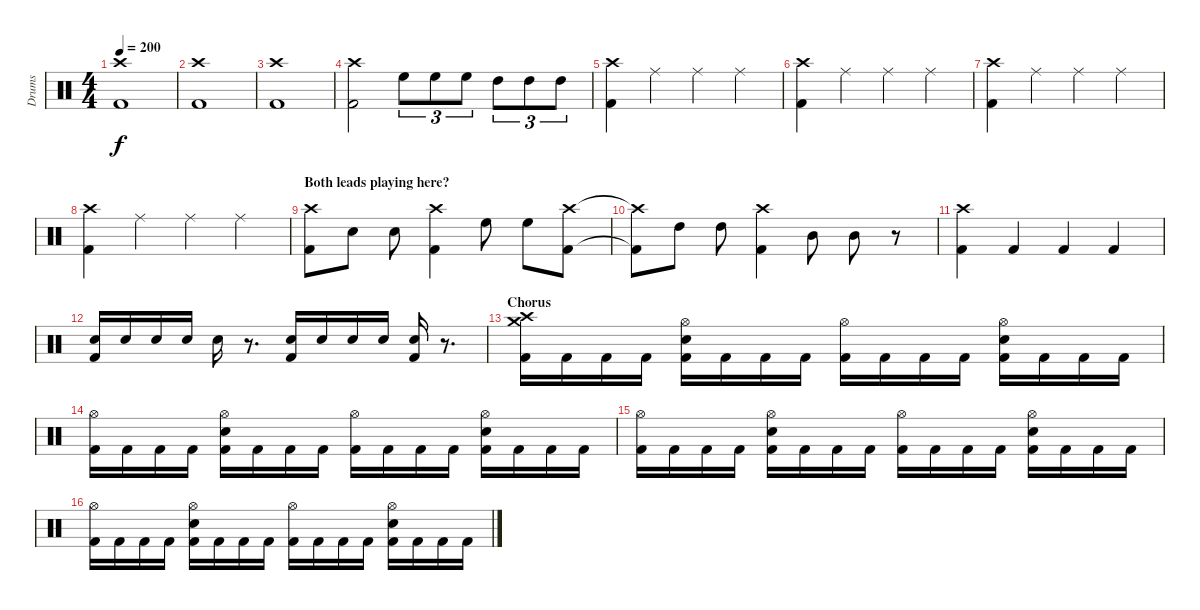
\track ("Drums" "Drums") {instrument percussion}
\staff {score}
\articulation defaults
\ts (4 4)
\tempo 200
\clef neutral
\ks c
("Crash high (hit)" "Kick (hit) 2").1{dy f} |
("Crash high (hit)" "Kick (hit) 2").1 |
("Crash high (hit)" "Kick (hit) 2").1 |
("Crash high (hit)" "Kick (hit) 2").2 "High Floor Tom (hit)".8{tu (3 2)} "High Floor Tom (hit)".8{tu (3 2)} "High Floor Tom (hit)".8{tu (3 2)} "High Tom (hit)".8{tu (3 2)} "High Tom (hit)".8{tu (3 2)} "High Tom (hit)".8{tu (3 2)} |
("Crash high (hit)" "Kick (hit) 2").4 "Ride (middle)".4 "Ride (middle)".4 "Ride (middle)".4 |
("Crash high (hit)" "Kick (hit) 2").4 "Ride (middle)".4 "Ride (middle)".4 "Ride (middle)".4 |
("Crash high (hit)" "Kick (hit) 2").4 "Ride (middle)".4 "Ride (middle)".4 "Ride (middle)".4 |
("Crash high (hit)" "Kick (hit) 2").4 "Ride (middle)".4 "Ride (middle)".4 "Ride (middle)".4 |
\section ("" "Both leads playing here?")
("Crash high (hit)" "Kick (hit) 2").8 "Electric Snare (hit)".8 "Electric Snare (hit)".8 ("Crash high (hit)" "Kick (hit) 2").4 "High Floor Tom (hit)".8 "High Floor Tom (hit)".8 ("Crash high (hit)" "Kick (hit) 2").8 |
("Crash high (hit)"{t} "Kick (hit) 2"{t}).8 "High Tom (hit)".8 "High Tom (hit)".8 ("Crash high (hit)" "Kick (hit) 2").4 "Mid Tom (hit)".8 "Mid Tom (hit)".8 r.8 |
("Crash high (hit)" "Kick (hit) 2").4 "Kick (hit) 2".4 "Kick (hit) 2".4 "Kick (hit) 2".4 |
("Electric Snare (hit)" "Kick (hit) 2").16 "Electric Snare (hit)".16 "Electric Snare (hit)".16 "Electric Snare (hit)".16 "Electric Snare (hit)".16 r.8{d} ("Electric Snare (hit)" "Kick (hit) 2").16 "Electric Snare (hit)".16 "Electric Snare (hit)".16 "Electric Snare (hit)".16 ("Electric Snare (hit)" "Kick (hit) 2").16 r.8{d} |
\section ("" "Chorus")
("Crash medium (hit)" "Crash high (hit)" "Kick (hit) 2").16 "Kick (hit) 2".16 "Kick (hit) 2".16 "Kick (hit) 2".16 ("Hi-Hat (open)" "Electric Snare (hit)" "Kick (hit) 2").16 "Kick (hit) 2".16 "Kick (hit) 2".16 "Kick (hit) 2".16 ("Hi-Hat (open)" "Kick (hit) 2").16 "Kick (hit) 2".16 "Kick (hit) 2".16 "Kick (hit) 2".16 ("Hi-Hat (open)" "Electric Snare (hit)" "Kick (hit) 2").16 "Kick (hit) 2".16 "Kick (hit) 2".16 "Kick (hit) 2".16 |
("Hi-Hat (open)" "Kick (hit) 2").16 "Kick (hit) 2".16 "Kick (hit) 2".16 "Kick (hit) 2".16 ("Hi-Hat (open)" "Electric Snare (hit)" "Kick (hit) 2").16 "Kick (hit) 2".16 "Kick (hit) 2".16 "Kick (hit) 2".16 ("Hi-Hat (open)" "Kick (hit) 2").16 "Kick (hit) 2".16 "Kick (hit) 2".16 "Kick (hit) 2".16 ("Hi-Hat (open)" "Electric Snare (hit)" "Kick (hit) 2").16 "Kick (hit) 2".16 "Kick (hit) 2".16 "Kick (hit) 2".16 |
("Hi-Hat (open)" "Kick (hit) 2").16 "Kick (hit) 2".16 "Kick (hit) 2".16 "Kick (hit) 2".16 ("Hi-Hat (open)" "Electric Snare (hit)" "Kick (hit) 2").16 "Kick (hit) 2".16 "Kick (hit) 2".16 "Kick (hit) 2".16 ("Hi-Hat (open)" "Kick (hit) 2").16 "Kick (hit) 2".16 "Kick (hit) 2".16 "Kick (hit) 2".16 ("Hi-Hat (open)" "Electric Snare (hit)" "Kick (hit) 2").16 "Kick (hit) 2".16 "Kick (hit) 2".16 "Kick (hit) 2".16 |
("Hi-Hat (open)" "Kick (hit) 2").16 "Kick (hit) 2".16 "Kick (hit) 2".16 "Kick (hit) 2".16 ("Hi-Hat (open)" "Electric Snare (hit)" "Kick (hit) 2").16 "Kick (hit) 2".16 "Kick (hit) 2".16 "Kick (hit) 2".16 ("Hi-Hat (open)" "Kick (hit) 2").16 "Kick (hit) 2".16 "Kick (hit) 2".16 "Kick (hit) 2".16 ("Hi-Hat (open)" "Electric Snare (hit)" "Kick (hit) 2").16 "Kick (hit) 2".16 "Kick (hit) 2".16 "Kick (hit) 2".16
